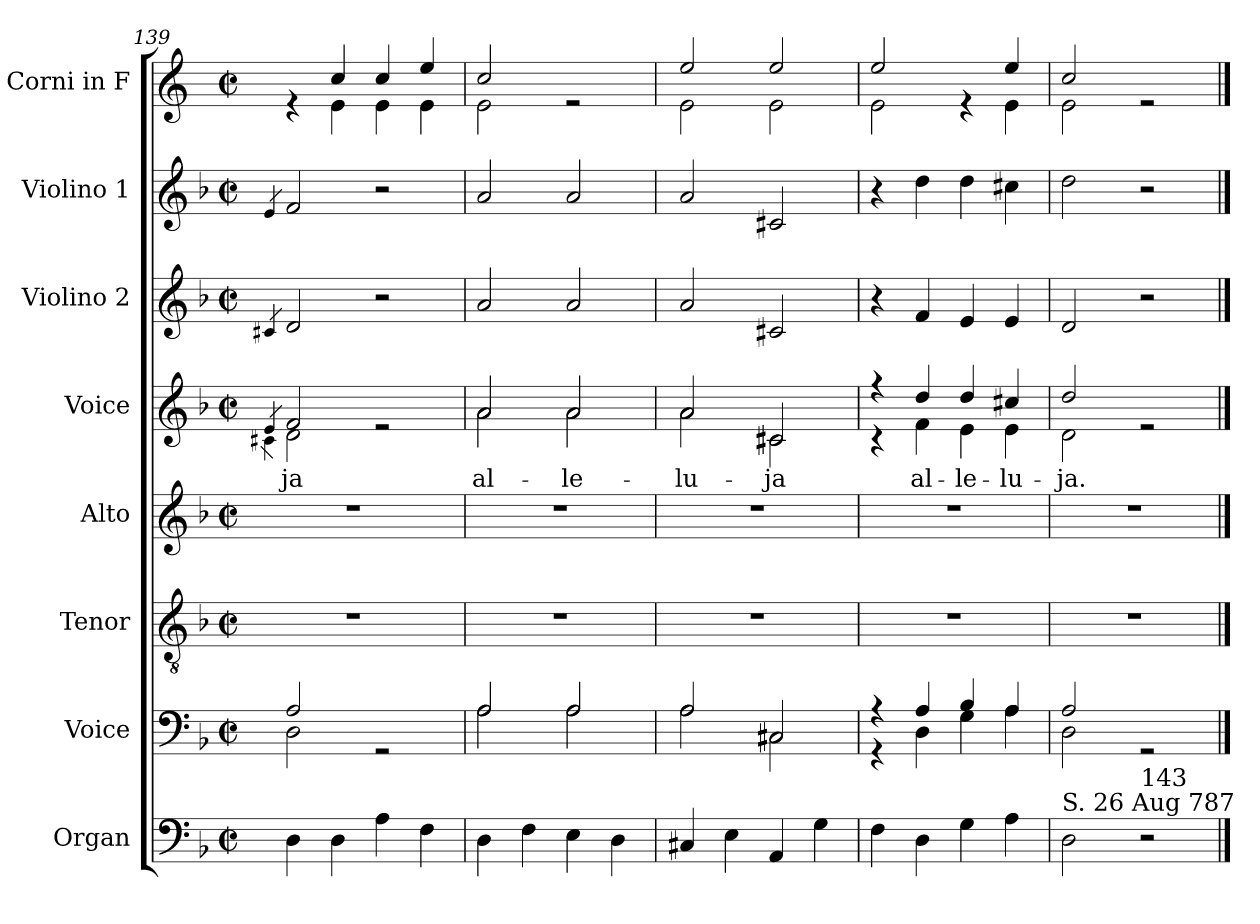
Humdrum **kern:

**kern	**kern	**kern	**kern	**kern	**text	**kern	**kern	**kern
*part8	*part7	*part6	*part5	*part4	*part4	*part3	*part2	*part1
*staff8	*staff7	*staff6	*staff5	*staff4	*staff4	*staff3	*staff2	*staff1
*I"Organ	*I"Voice	*I"Tenor	*I"Alto	*I"Voice	*	*I"Violino 2	*I"Violino 1	*I"Corni in F
*	*	*	*	*	*	*I'Vln	*I'Vln	*
*clefF4	*clefF4	*clefGv2	*clefG2	*clefG2	*	*clefG2	*clefG2	*clefG2
*	*	*	*	*	*	*	*	*ITrd4c7
*k[b-]	*k[b-]	*k[b-]	*k[b-]	*k[b-]	*	*k[b-]	*k[b-]	*k[b-]
*M2/2	*M2/2	*M2/2	*M2/2	*M2/2	*	*M2/2	*M2/2	*M2/2
*met(c|)	*met(c|)	*met(c|)	*met(c|)	*met(c|)	*	*met(c|)	*met(c|)	*met(c|)
=139	=139	=139	=139	=139	=139	=139	=139	=139
*	*	*	*	*^	*	*	*	*
.	.	.	.	4qe/	4qc#X\	.	4qc#X/	4qe/	.
*	*^	*	*	*	*	*	*	*	*
!	!	!	!	!	!	!	!LO:LY:b	!	!	!
*	*	*	*	*	*	*	*	*	*	*^
4D\	2A/	2D\	1r	1r	2f/	2d\	-ja	2d/	2f/	4re	4ryy
4D\	.	.	.	.	.	.	.	.	.	4f/	4A\
4A\	2rGG	2ryy	.	.	2re	2ryy	.	2r	2r	4f/	4A\
4F\	.	.	.	.	.	.	.	.	.	4a/	4A\
=140	=140	=140	=140	=140	=140	=140	=140	=140	=140	=140	=140
!	!	!	!	!	!	!	!LO:LY:b	!	!	!	!
4D\	2A/	2A\	1r	1r	2a/	2a\	al-	2a/	2a/	2f/	2A\
4F\	.	.	.	.	.	.	.	.	.	.	.
!	!	!	!	!	!	!	!LO:LY:b	!	!	!	!
4E\	2A/	2A\	.	.	2a/	2a\	-le-	2a/	2a/	2re	2ryy
4D\	.	.	.	.	.	.	.	.	.	.	.
=141	=141	=141	=141	=141	=141	=141	=141	=141	=141	=141	=141
!	!	!	!	!	!	!	!LO:LY:b	!	!	!	!
4C#X/	2A/	2A\	1r	1r	2a/	2a\	-lu-	2a/	2a/	2a/	2A\
4E\	.	.	.	.	.	.	.	.	.	.	.
!	!	!	!	!	!	!	!LO:LY:b	!	!	!	!
4AA/	2C#X/	2C#\	.	.	2c#X/	2c#\	-ja	2c#X/	2c#X/	2a/	2A\
4G\	.	.	.	.	.	.	.	.	.	.	.
=142	=142	=142	=142	=142	=142	=142	=142	=142	=142	=142	=142
4F\	4r	4r	1r	1r	4r	4r	.	4r	4r	2a/	2A\
!	!	!	!	!	!	!	!LO:LY:b	!	!	!	!
4D\	4A/	4D\	.	.	4dd/	4f\	al-	4f/	4dd\	.	.
!	!	!	!	!	!	!	!LO:LY:b	!	!	!	!
4G\	4B-/	4G\	.	.	4dd/	4e\	-le-	4e/	4dd\	4re	4ryy
!	!	!	!	!	!	!	!LO:LY:b	!	!	!	!
4A\	4A/	4A\	.	.	4cc#X/	4e\	-lu-	4e/	4cc#X\	4a/	4A\
=143	=143	=143	=143	=143	=143	=143	=143	=143	=143	=143	=143
!LO:TX:a:t=S. 26 Aug 787	!	!	!	!	!	!	!	!	!	!	!
!	!	!	!	!	!	!	!LO:LY:b	!	!	!	!
2D\	2A/	2D\	1r	1r	2dd/	2d\	-ja.	2d/	2dd\	2f/	2A\
!LO:TX:a:t=143	!	!	!	!	!	!	!	!	!	!	!
2r	2rGG	2ryy	.	.	2re	2ryy	.	2r	2r	2re	2ryy
*	*v	*v	*	*	*v	*v	*	*	*	*v	*v
==	==	==	==	==	==	==	==	==
*-	*-	*-	*-	*-	*-	*-	*-	*-
